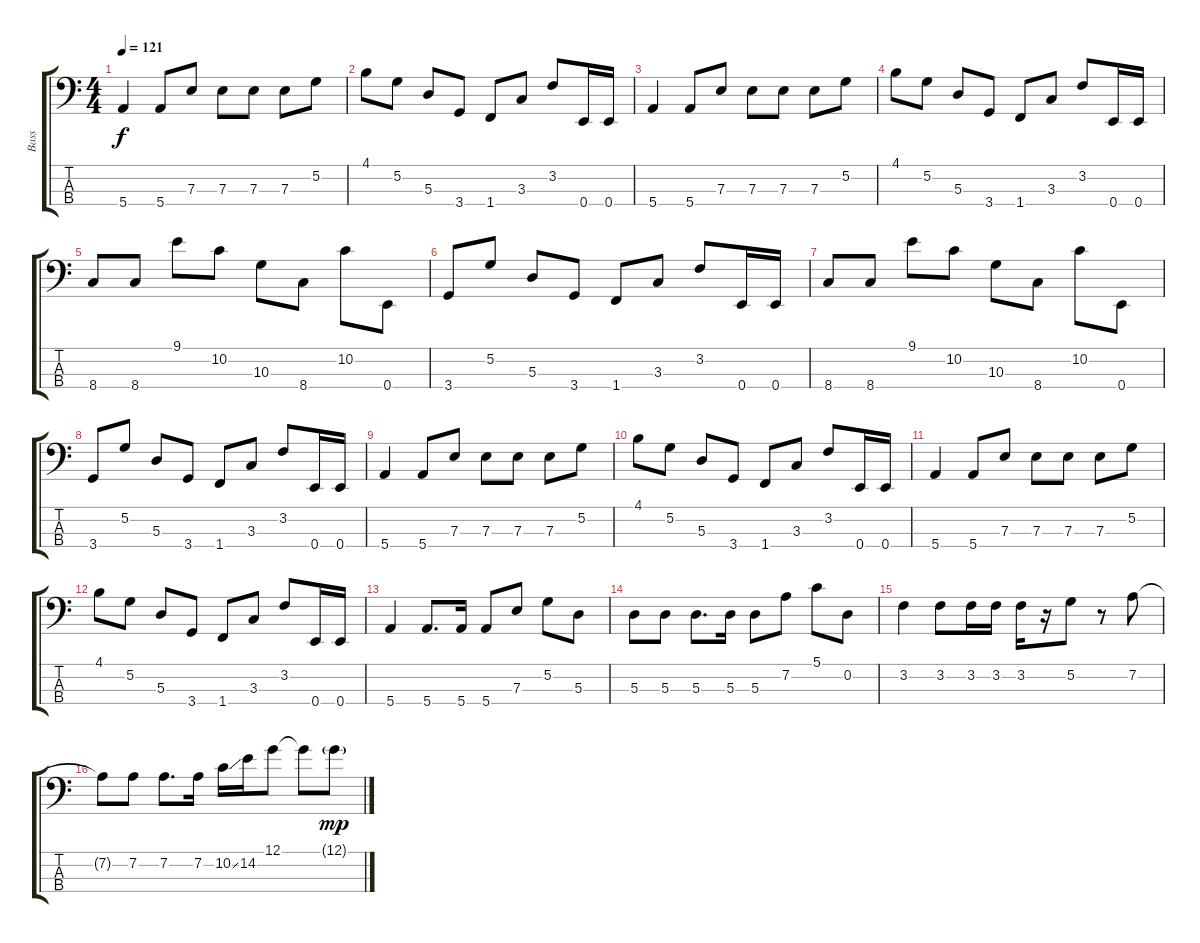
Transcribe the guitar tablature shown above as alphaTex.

\track ("Bass" "Bass") {instrument electricbassfinger}
\staff {score tabs}
\tuning (G2 D2 A1 E1) {hide}
\ts (4 4)
\tempo 121
\clef f4
\ks c
5.4.4{dy f} 5.4.8 7.3.8 7.3.8 7.3.8 7.3.8 5.2.8 |
4.1.8 5.2.8 5.3.8 3.4.8 1.4.8 3.3.8 3.2.8 0.4.16 0.4.16 |
5.4.4 5.4.8 7.3.8 7.3.8 7.3.8 7.3.8 5.2.8 |
4.1.8 5.2.8 5.3.8 3.4.8 1.4.8 3.3.8 3.2.8 0.4.16 0.4.16 |
8.4.8 8.4.8 9.1.8 10.2.8 10.3.8 8.4.8 10.2.8 0.4.8 |
3.4.8 5.2.8 5.3.8 3.4.8 1.4.8 3.3.8 3.2.8 0.4.16 0.4.16 |
8.4.8 8.4.8 9.1.8 10.2.8 10.3.8 8.4.8 10.2.8 0.4.8 |
3.4.8 5.2.8 5.3.8 3.4.8 1.4.8 3.3.8 3.2.8 0.4.16 0.4.16 |
5.4.4 5.4.8 7.3.8 7.3.8 7.3.8 7.3.8 5.2.8 |
4.1.8 5.2.8 5.3.8 3.4.8 1.4.8 3.3.8 3.2.8 0.4.16 0.4.16 |
5.4.4 5.4.8 7.3.8 7.3.8 7.3.8 7.3.8 5.2.8 |
4.1.8 5.2.8 5.3.8 3.4.8 1.4.8 3.3.8 3.2.8 0.4.16 0.4.16 |
5.4.4 5.4.8{d} 5.4.16 5.4.8 7.3.8 5.2.8 5.3.8 |
5.3.8 5.3.8 5.3.8{d} 5.3.16 5.3.8 7.2.8 5.1.8 0.2.8 |
3.2.4 3.2.8 3.2.16 3.2.16 3.2.16 r.16 5.2.8 r.8 7.2.8 |
7.2{t}.8 7.2.8 7.2.8{d} 7.2.16 10.2{ss}.16 14.2.16 12.1.8 12.1{t}.8 12.1{g}.8{dy mp}
